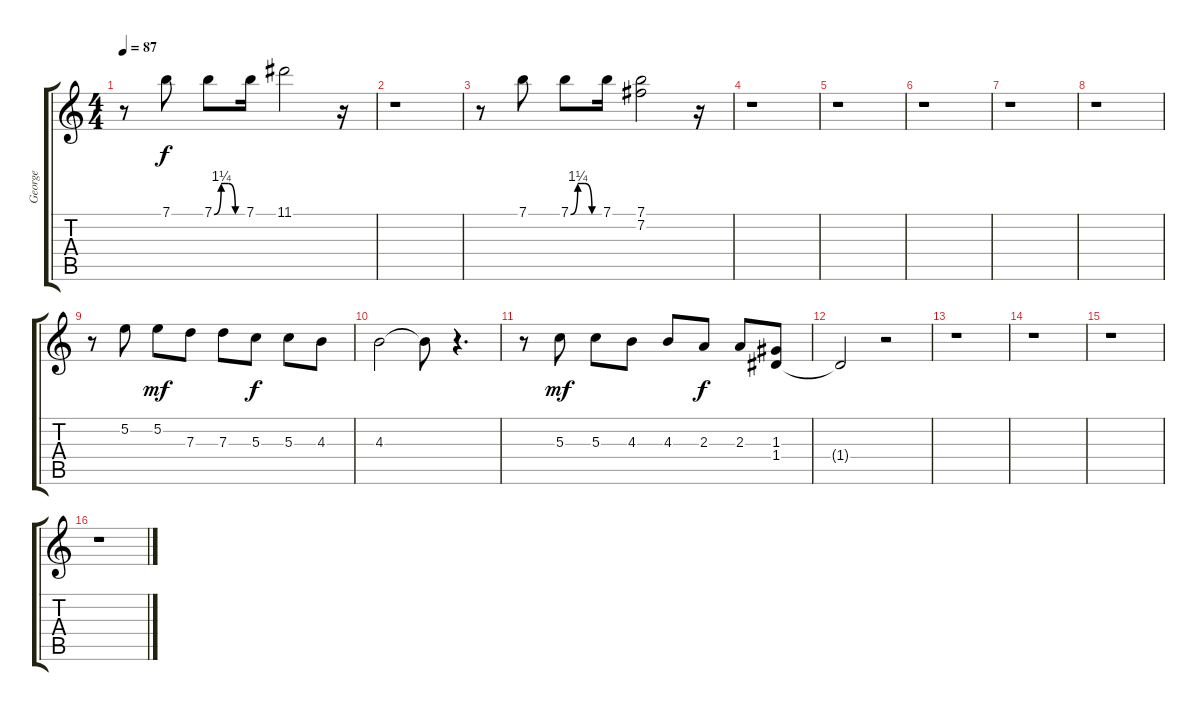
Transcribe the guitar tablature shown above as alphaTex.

\track ("George" "George") {instrument distortionguitar}
\staff {score tabs}
\tuning (E4 B3 G3 D3 A2 E2) {hide}
\ts (4 4)
\tempo 87
\clef g2
\ks c
r.8{dy f} 7.1.8 7.1{be (custom 0 0 15 5 30 5 45 0 60 0)}.8 7.1.16 11.1.2 r.16 |
r.1 |
r.8 7.1.8 7.1{be (custom 0 0 15 5 30 5 45 0 60 0)}.8 7.1.16 (7.1 7.2).2 r.16 |
r.1 |
r.1 |
r.1 |
r.1 |
r.1 |
r.8{volume 16 instrument electricguitarclean} 5.2.8 5.2.8{dy mf} 7.3.8 7.3.8 5.3.8{dy f} 5.3.8 4.3.8 |
4.3.2 4.3{t}.8 r.4{d} |
r.8 5.3.8{dy mf} 5.3.8 4.3.8 4.3.8 2.3.8{dy f} 2.3.8 (1.3 1.4).8 |
1.4{t}.2 r.2 |
r.1{instrument distortionguitar} |
r.1 |
r.1 |
r.1
